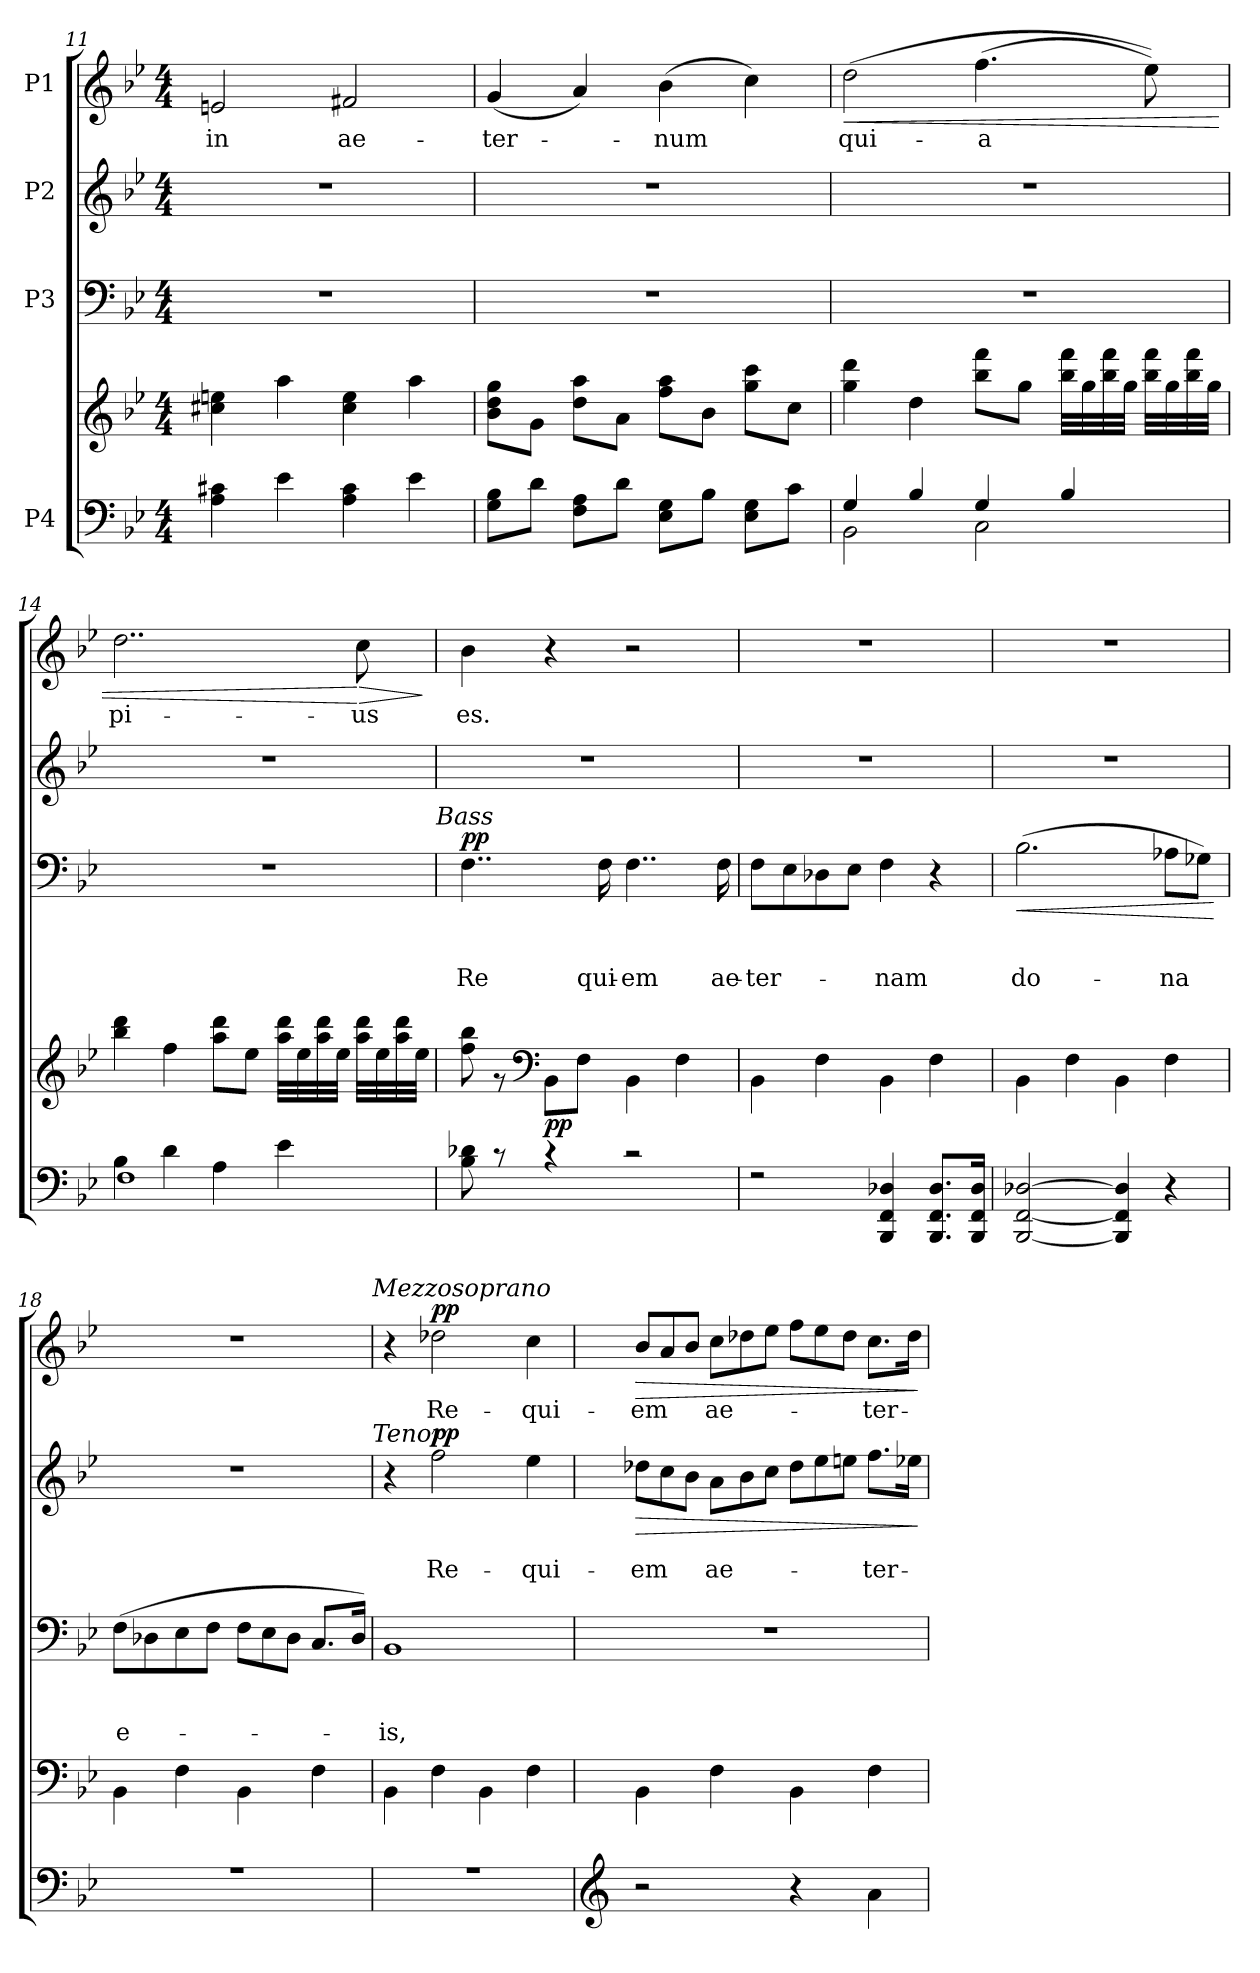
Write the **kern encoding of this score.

**kern	**kern	**dynam	**kern	**text	**text	**text	**dynam	**kern	**text	**text	**dynam	**kern	**text	**dynam
*part4	*part4	*part4	*part3	*part3	*part3	*part3	*part3	*part2	*part2	*part2	*part2	*part1	*part1	*part1
*staff5	*staff4	*staff4/5	*staff3	*staff3	*staff3	*staff3	*staff3	*staff2	*staff2	*staff2	*staff2	*staff1	*staff1	*staff1
*I"P4	*	*	*I"P3	*	*	*	*	*I"P2	*	*	*	*I"P1	*	*
*clefF4	*	*	*clefF4	*	*	*	*	*clefG2	*	*	*	*clefG2	*	*
*	*	*	*	*	*	*	*	*ITrd7c12	*	*	*	*	*	*
*k[b-e-]	*k[b-e-]	*	*k[b-e-]	*	*	*	*	*k[b-e-]	*	*	*	*k[b-e-]	*	*
*B-:	*B-:	*	*B-:	*	*	*	*	*B-:	*	*	*	*B-:	*	*
*M4/4	*M4/4	*	*M4/4	*	*	*	*	*M4/4	*	*	*	*M4/4	*	*
=11	=11	=11	=11	=11	=11	=11	=11	=11	=11	=11	=11	=11	=11	=11
*^	*^	*	*	*	*	*	*	*	*	*	*	*	*	*
!	!	!	!	!	!	!	!	!	!	!	!	!	!	!	!LO:LY:b	!
4A\ 4c#X\	1ryy	1ryy	4cc#X\ 4een\	.	1r	.	.	.	.	1r	.	.	.	2en/	in	.
4e-\	.	.	4aa\	.	.	.	.	.	.	.	.	.	.	.	.	.
!	!	!	!	!	!	!	!	!	!	!	!	!	!	!	!LO:LY:b	!
4A\ 4c#\	.	.	4cc#\ 4ee\	.	.	.	.	.	.	.	.	.	.	2f#X/	ae-	.
4e-\	.	.	4aa\	.	.	.	.	.	.	.	.	.	.	.	.	.
=12	=12	=12	=12	=12	=12	=12	=12	=12	=12	=12	=12	=12	=12	=12	=12	=12
!	!	!	!	!	!	!	!	!	!	!	!	!	!	!	!LO:LY:b	!
8G\ 8B-\L	1ryy	1ryy	8b-\ 8dd\ 8gg\L	.	1r	.	.	.	.	1r	.	.	.	(<4g/	-ter-	.
8d\J	.	.	8g\J	.	.	.	.	.	.	.	.	.	.	.	.	.
8F\ 8A\L	.	.	8dd\ 8aa\L	.	.	.	.	.	.	.	.	.	.	4a/)	.	.
8d\J	.	.	8a\J	.	.	.	.	.	.	.	.	.	.	.	.	.
!	!	!	!	!	!	!	!	!	!	!	!	!	!	!	!LO:LY:b	!
8E-\ 8G\L	.	.	8ff\ 8aa\L	.	.	.	.	.	.	.	.	.	.	(>4b-\	-num	.
8B-\J	.	.	8b-\J	.	.	.	.	.	.	.	.	.	.	.	.	.
8E-\ 8G\L	.	.	8gg\ 8ccc\L	.	.	.	.	.	.	.	.	.	.	4cc\)	.	.
8c\J	.	.	8cc\J	.	.	.	.	.	.	.	.	.	.	.	.	.
=13	=13	=13	=13	=13	=13	=13	=13	=13	=13	=13	=13	=13	=13	=13	=13	=13
!	!	!	!	!	!	!	!	!	!	!	!	!	!	!	!LO:LY:b	!LO:HP:b
4G/	2BB-\	1ryy	4gg\ 4ddd\	.	1r	.	.	.	.	1r	.	.	.	(>2dd\	qui-	<
4B-/	.	.	4dd\	.	.	.	.	.	.	.	.	.	.	.	.	.
!	!	!	!	!	!	!	!	!	!	!	!	!	!	!	!LO:LY:b	!
4G/	2C\	.	8bb-\ 8fff\L	.	.	.	.	.	.	.	.	.	.	(>4.ff\	-a	.
.	.	.	8gg\J	.	.	.	.	.	.	.	.	.	.	.	.	.
4B-/	.	.	32bb-\ 32fff\LLL	.	.	.	.	.	.	.	.	.	.	.	.	.
.	.	.	32gg\	.	.	.	.	.	.	.	.	.	.	.	.	.
.	.	.	32bb-\ 32fff\	.	.	.	.	.	.	.	.	.	.	.	.	.
.	.	.	32gg\JJJ	.	.	.	.	.	.	.	.	.	.	.	.	.
.	.	.	32bb-\ 32fff\LLL	.	.	.	.	.	.	.	.	.	.	8ee-\))	.	.
.	.	.	32gg\	.	.	.	.	.	.	.	.	.	.	.	.	.
.	.	.	32bb-\ 32fff\	.	.	.	.	.	.	.	.	.	.	.	.	.
.	.	.	32gg\JJJ	.	.	.	.	.	.	.	.	.	.	.	.	.
!!LO:LB:g=z
=14	=14	=14	=14	=14	=14	=14	=14	=14	=14	=14	=14	=14	=14	=14	=14	=14
!	!	!	!	!	!	!	!	!	!	!	!	!	!	!	!LO:LY:b	!
4B-\	1F	1ryy	4bb-\ 4ddd\	.	1r	.	.	.	.	1r	.	.	.	2..dd\	pi-	.
4d\	.	.	4ff\	.	.	.	.	.	.	.	.	.	.	.	.	.
4A\	.	.	8aa\ 8ddd\L	.	.	.	.	.	.	.	.	.	.	.	.	.
.	.	.	8ee-\J	.	.	.	.	.	.	.	.	.	.	.	.	.
4e-\	.	.	32aa\ 32ddd\LLL	.	.	.	.	.	.	.	.	.	.	.	.	.
.	.	.	32ee-\	.	.	.	.	.	.	.	.	.	.	.	.	.
.	.	.	32aa\ 32ddd\	.	.	.	.	.	.	.	.	.	.	.	.	.
.	.	.	32ee-\JJJ	.	.	.	.	.	.	.	.	.	.	.	.	.
!	!	!	!	!	!	!	!	!	!	!	!	!	!	!	!LO:LY:b	!LO:HP:n=1:b
.	.	.	32aa\ 32ddd\LLL	.	.	.	.	.	.	.	.	.	.	8cc\	-us	[ >
.	.	.	32ee-\	.	.	.	.	.	.	.	.	.	.	.	.	.
.	.	.	32aa\ 32ddd\	.	.	.	.	.	.	.	.	.	.	.	.	.
.	.	.	32ee-\JJJ	.	.	.	.	.	.	.	.	.	.	.	.	.
*v	*v	*	*	*	*	*	*	*	*	*	*	*	*	*	*	*
*	*v	*v	*	*	*	*	*	*	*	*	*	*	*	*	*
.	.	.	.	.	.	.	.	.	.	.	.	.	.	]
!	!	!	!LO:TX:a:i:t=Bass	!	!	!	!	!	!	!	!	!	!	!
=15	=15	=15	=15	=15	=15	=15	=15	=15	=15	=15	=15	=15	=15	=15
*^	*^	*	*	*	*	*	*	*	*	*	*	*	*	*
!	!	!	!	!	!	!	!	!LO:LY:b	!LO:DY:a	!	!	!	!	!	!LO:LY:b	!
8B-\ 8d-X\	1ryy	1ryy	8ff\ 8bb-\	.	4..F\	.	.	Re	pp	1r	.	.	.	4b-\	es.	.
8r	.	.	8r	.	.	.	.	.	.	.	.	.	.	.	.	.
*	*	*clefF4	*	*	*	*	*	*	*	*	*	*	*	*	*	*
!	!	!	!	!LO:DY:b	!	!	!	!	!	!	!	!	!	!	!	!
4r	.	.	8BB-\L	pp	.	.	.	.	.	.	.	.	.	4r	.	.
.	.	.	8F\J	.	.	.	.	.	.	.	.	.	.	.	.	.
!	!	!	!	!	!	!	!	!LO:LY:b	!	!	!	!	!	!	!	!
.	.	.	.	.	16F\	.	.	qui-	.	.	.	.	.	.	.	.
!	!	!	!	!	!	!	!	!LO:LY:b	!	!	!	!	!	!	!	!
2r	.	.	4BB-\	.	4..F\	.	.	-em	.	.	.	.	.	2r	.	.
.	.	.	4F\	.	.	.	.	.	.	.	.	.	.	.	.	.
!	!	!	!	!	!	!	!	!LO:LY:b	!	!	!	!	!	!	!	!
.	.	.	.	.	16F\	.	.	ae-	.	.	.	.	.	.	.	.
=16	=16	=16	=16	=16	=16	=16	=16	=16	=16	=16	=16	=16	=16	=16	=16	=16
!	!	!	!	!	!	!	!	!LO:LY:b	!	!	!	!	!	!	!	!
2r	1ryy	1ryy	4BB-\	.	8F\L	.	.	-ter-	.	1r	.	.	.	1r	.	.
.	.	.	.	.	8E-\	.	.	.	.	.	.	.	.	.	.	.
.	.	.	4F\	.	8D-X\	.	.	.	.	.	.	.	.	.	.	.
.	.	.	.	.	8E-\J	.	.	.	.	.	.	.	.	.	.	.
!	!	!	!	!	!	!	!	!LO:LY:b	!	!	!	!	!	!	!	!
4BBB-/ 4FF/ 4D-X/	.	.	4BB-\	.	4F\	.	.	-nam	.	.	.	.	.	.	.	.
8.BBB-/ 8.FF/ 8.D-/L	.	.	4F\	.	4r	.	.	.	.	.	.	.	.	.	.	.
16BBB-/ 16FF/ 16D-/Jk	.	.	.	.	.	.	.	.	.	.	.	.	.	.	.	.
=17	=17	=17	=17	=17	=17	=17	=17	=17	=17	=17	=17	=17	=17	=17	=17	=17
!	!	!	!	!	!	!	!	!LO:LY:b	!LO:HP:b	!	!	!	!	!	!	!
[<2BBB-/ [<2FF/ [>2D-X/	1ryy	1ryy	4BB-\	.	(>2.B-\	.	.	do-	<	1r	.	.	.	1r	.	.
.	.	.	4F\	.	.	.	.	.	.	.	.	.	.	.	.	.
4BBB-/] 4FF/] 4D-/]	.	.	4BB-\	.	.	.	.	.	.	.	.	.	.	.	.	.
!	!	!	!	!	!	!	!	!LO:LY:b	!	!	!	!	!	!	!	!
4r	.	.	4F\	.	8A-X\L	.	.	-na	.	.	.	.	.	.	.	.
.	.	.	.	.	8G-X\J)	.	.	.	.	.	.	.	.	.	.	.
*v	*v	*	*	*	*	*	*	*	*	*	*	*	*	*	*	*
*	*v	*v	*	*	*	*	*	*	*	*	*	*	*	*	*
.	.	.	.	.	.	.	[	.	.	.	.	.	.	.
=18	=18	=18	=18	=18	=18	=18	=18	=18	=18	=18	=18	=18	=18	=18
*^	*^	*	*	*	*	*	*	*	*	*	*	*	*	*
!	!	!	!	!	!	!	!	!LO:LY:b	!	!	!	!	!	!	!	!
1r	1ryy	1ryy	4BB-\	.	(>8F\L	.	.	e-	.	1r	.	.	.	1r	.	.
.	.	.	.	.	8D-X\	.	.	.	.	.	.	.	.	.	.	.
.	.	.	4F\	.	8E-\	.	.	.	.	.	.	.	.	.	.	.
.	.	.	.	.	8F\J	.	.	.	.	.	.	.	.	.	.	.
*	*	*	*	*	*Xtuplet	*	*	*	*	*	*	*	*	*	*	*
.	.	.	4BB-\	.	12F\L	.	.	.	.	.	.	.	.	.	.	.
.	.	.	.	.	12E-\	.	.	.	.	.	.	.	.	.	.	.
.	.	.	.	.	12D-\J	.	.	.	.	.	.	.	.	.	.	.
.	.	.	4F\	.	8.C/L	.	.	.	.	.	.	.	.	.	.	.
.	.	.	.	.	16D-/Jk)	.	.	.	.	.	.	.	.	.	.	.
!	!	!	!	!	!	!	!	!	!	!	!	!	!	!LO:TX:a:i:t=Mezzosoprano	!	!
!	!	!	!	!	!	!	!	!	!	!LO:TX:a:i:t=Tenor	!	!	!	!	!	!
!!LO:PB:g=z
=19	=19	=19	=19	=19	=19	=19	=19	=19	=19	=19	=19	=19	=19	=19	=19	=19
!	!	!	!	!	!	!	!	!LO:LY:b	!	!	!	!	!	!	!	!
1r	1ryy	1ryy	4BB-\	.	1BB-	.	.	-is,	.	4r	.	.	.	4r	.	.
!	!	!	!	!	!	!	!	!	!	!	!	!LO:LY:b	!LO:DY:a	!	!LO:LY:b	!LO:DY:a
.	.	.	4F\	.	.	.	.	.	.	2f\	.	Re-	pp	2dd-X\	Re-	pp
.	.	.	4BB-\	.	.	.	.	.	.	.	.	.	.	.	.	.
!	!	!	!	!	!	!	!	!	!	!	!	!LO:LY:b	!	!	!LO:LY:b	!
.	.	.	4F\	.	.	.	.	.	.	4e-\	.	-qui-	.	4cc\	-qui-	.
=20	=20	=20	=20	=20	=20	=20	=20	=20	=20	=20	=20	=20	=20	=20	=20	=20
*clefG2	*	*	*	*	*	*	*	*	*	*	*	*	*	*	*	*
*	*	*	*	*	*	*	*	*	*	*Xtuplet	*	*	*	*	*	*
!	!	!	!	!	!	!	!	!	!	!	!	!LO:LY:b	!LO:HP:b	!	!	!
*	*	*	*	*	*	*	*	*	*	*	*	*	*	*Xtuplet	*	*
!	!	!	!	!	!	!	!	!	!	!	!	!	!	!	!LO:LY:b	!LO:HP:b
2r	1ryy	1ryy	4BB-\	.	1r	.	.	.	.	12d-X\L	.	-em	>	12b-/L	-em	>
.	.	.	.	.	.	.	.	.	.	12c\	.	.	.	12a/	.	.
.	.	.	.	.	.	.	.	.	.	12B-\J	.	.	.	12b-/J	.	.
!	!	!	!	!	!	!	!	!	!	!	!	!LO:LY:b	!	!	!LO:LY:b	!
.	.	.	4F\	.	.	.	.	.	.	12A\L	.	ae-	.	12cc\L	ae-	.
.	.	.	.	.	.	.	.	.	.	12B-\	.	.	.	12dd-X\	.	.
.	.	.	.	.	.	.	.	.	.	12c\J	.	.	.	12ee-\J	.	.
4r	.	.	4BB-\	.	.	.	.	.	.	12d-\L	.	.	.	12ff\L	.	.
.	.	.	.	.	.	.	.	.	.	12e-\	.	.	.	12ee-\	.	.
.	.	.	.	.	.	.	.	.	.	12en\J	.	.	.	12dd-\J	.	.
!	!	!	!	!	!	!	!	!	!	!	!	!LO:LY:b	!	!	!LO:LY:b	!
4a\	.	.	4F\	.	.	.	.	.	.	8.f\L	.	-ter-	.	8.cc\L	-ter-	.
.	.	.	.	.	.	.	.	.	.	16e-X\Jk	.	.	.	16dd-\Jk	.	.
*v	*v	*	*	*	*	*	*	*	*	*	*	*	*	*	*	*
*	*v	*v	*	*	*	*	*	*	*	*	*	*	*	*	*
.	.	.	.	.	.	.	.	.	.	.	]	.	.	]
=	=	=	=	=	=	=	=	=	=	=	=	=	=	=
*-	*-	*-	*-	*-	*-	*-	*-	*-	*-	*-	*-	*-	*-	*-
